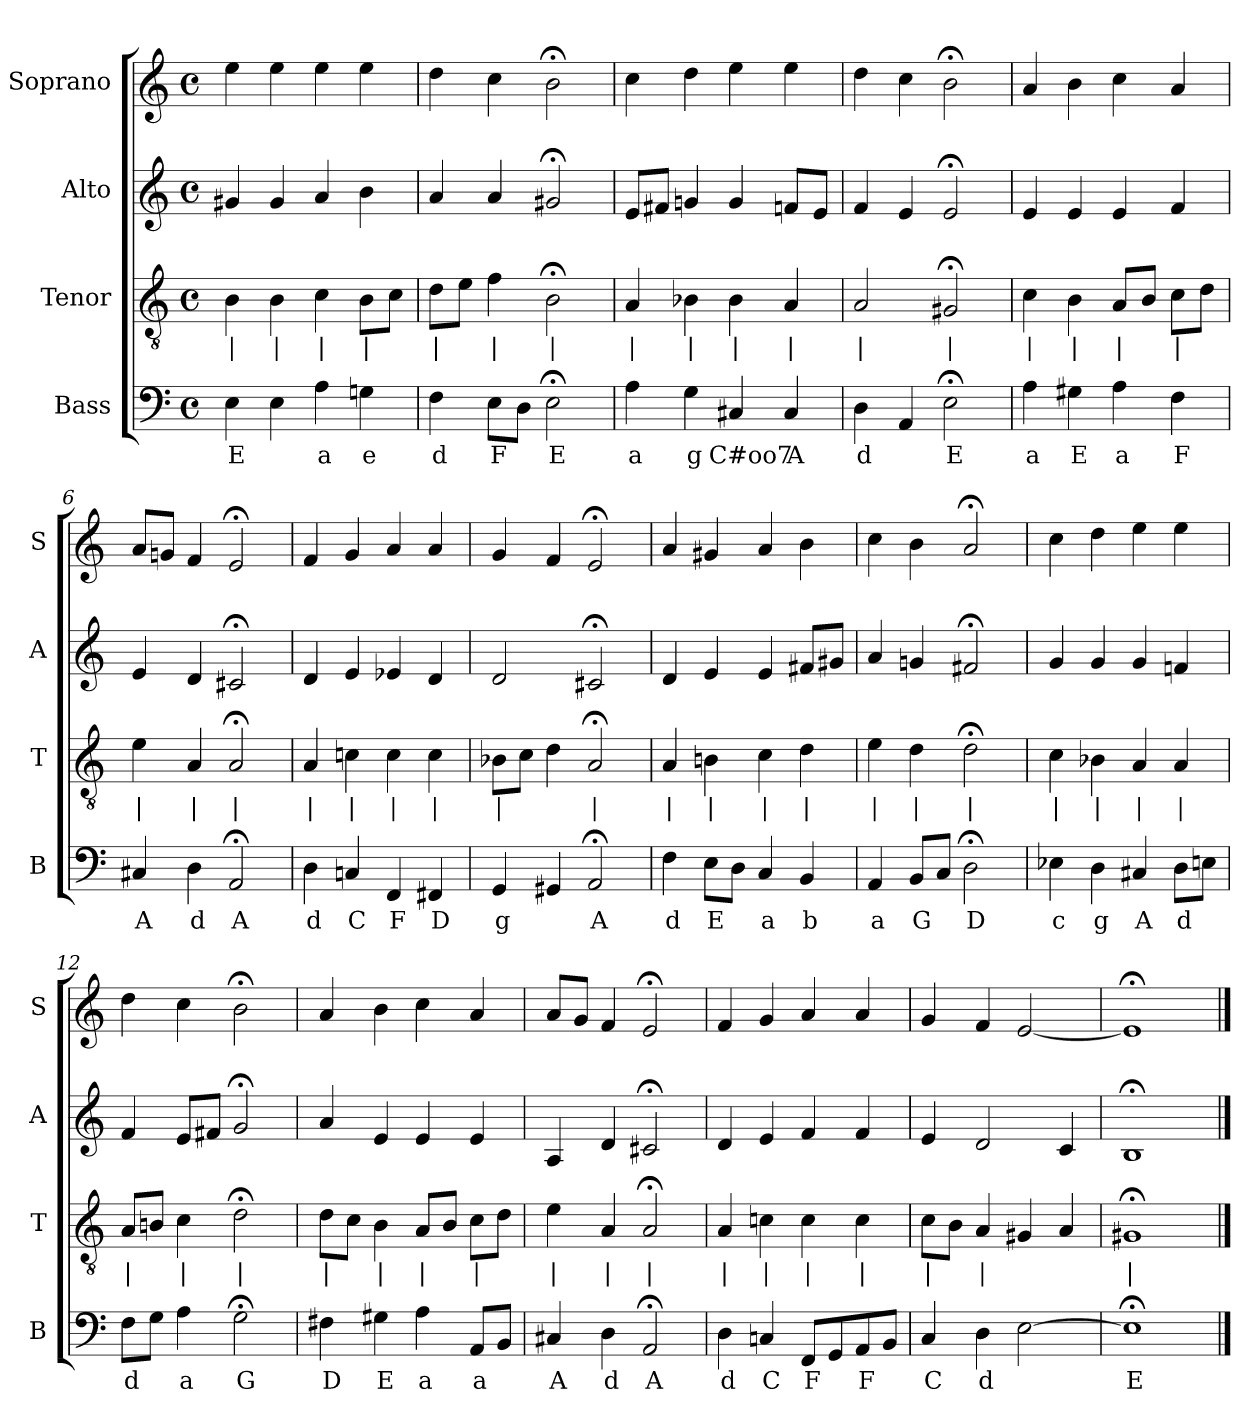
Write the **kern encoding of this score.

**kern	**text	**kern	**text	**kern	**kern
*part4	*part4	*part3	*part3	*part2	*part1
*staff4	*staff4	*staff3	*staff3	*staff2	*staff1
*I"Bass	*	*I"Tenor	*	*I"Alto	*I"Soprano
*I'B	*	*I'T	*	*I'A	*I'S
*clefF4	*	*clefGv2	*	*clefG2	*clefG2
*k[]	*	*k[]	*	*k[]	*k[]
*a:	*	*a:	*	*a:	*a:
*M4/4	*	*M4/4	*	*M4/4	*M4/4
*met(c)	*	*met(c)	*	*met(c)	*met(c)
*MM100	*	*MM100	*	*MM100	*MM100
=1	=1	=1	=1	=1	=1
4E	E	4B	|	4g#X	4ee
4E	.	4B	|	4g#	4ee
4A	a	4c	|	4a	4ee
4Gn	e	8BL	|	4b	4ee
.	.	8cJ	.	.	.
=2	=2	=2	=2	=2	=2
4F	d	8dL	|	4a	4dd
.	.	8eJ	.	.	.
8EL	F	4f	|	4a	4cc
8DJ	.	.	.	.	.
2E;<	E	2B;<	|	2g#X;<	2b;<
=3	=3	=3	=3	=3	=3
4A	a	4A	|	8eL	4cc
.	.	.	.	8f#XJ	.
4G	g	4B-X	|	4gn	4dd
4C#X	C#oo7	4B-	|	4g	4ee
4C#	A	4A	|	8fnL	4ee
.	.	.	.	8eJ	.
=4	=4	=4	=4	=4	=4
4D	d	2A	|	4f	4dd
4AA	.	.	.	4e	4cc
2E;<	E	2G#X;<	|	2e;<	2b;<
=5	=5	=5	=5	=5	=5
4A	a	4c	|	4e	4a
4G#X	E	4B	|	4e	4b
4A	a	8AL	|	4e	4cc
.	.	8BJ	.	.	.
4F	F	8cL	|	4f	4a
.	.	8dJ	.	.	.
=6	=6	=6	=6	=6	=6
4C#X	A	4e	|	4e	8aL
.	.	.	.	.	8gnJ
4D	d	4A	|	4d	4f
2AA;<	A	2A;<	|	2c#X;<	2e;<
=7	=7	=7	=7	=7	=7
4D	d	4A	|	4d	4f
4Cn	C	4cn	|	4e	4g
4FF	F	4c	|	4e-X	4a
4FF#X	D	4c	|	4d	4a
=8	=8	=8	=8	=8	=8
4GG	g	8B-XL	|	2d	4g
.	.	8cJ	.	.	.
4GG#X	.	4d	.	.	4f
2AA;<	A	2A;<	|	2c#X;<	2e;<
=9	=9	=9	=9	=9	=9
4F	d	4A	|	4d	4a
8EL	E	4Bn	|	4e	4g#X
8DJ	.	.	.	.	.
4C	a	4c	|	4e	4a
4BB	b	4d	|	8f#XL	4b
.	.	.	.	8g#XJ	.
=10	=10	=10	=10	=10	=10
4AA	a	4e	|	4a	4cc
8BBL	G	4d	|	4gn	4b
8CJ	.	.	.	.	.
2D;<	D	2d;<	|	2f#X;<	2a;<
=11	=11	=11	=11	=11	=11
4E-X	c	4c	|	4g	4cc
4D	g	4B-X	|	4g	4dd
4C#X	A	4A	|	4g	4ee
8DL	d	4A	|	4fn	4ee
8EnJ	.	.	.	.	.
=12	=12	=12	=12	=12	=12
8FL	d	8AL	|	4f	4dd
8GJ	.	8BnJ	.	.	.
4A	a	4c	|	8eL	4cc
.	.	.	.	8f#XJ	.
2G;<	G	2d;<	|	2g;<	2b;<
=13	=13	=13	=13	=13	=13
4F#X	D	8dL	|	4a	4a
.	.	8cJ	.	.	.
4G#X	E	4B	|	4e	4b
4A	a	8AL	|	4e	4cc
.	.	8BJ	.	.	.
8AAL	a	8cL	|	4e	4a
8BBJ	.	8dJ	.	.	.
=14	=14	=14	=14	=14	=14
4C#X	A	4e	|	4A	8aL
.	.	.	.	.	8gJ
4D	d	4A	|	4d	4f
2AA;<	A	2A;<	|	2c#X;<	2e;<
=15	=15	=15	=15	=15	=15
4D	d	4A	|	4d	4f
4Cn	C	4cn	|	4e	4g
8FFL	F	4c	|	4f	4a
8GG	.	.	.	.	.
8AA	F	4c	|	4f	4a
8BBJ	.	.	.	.	.
=16	=16	=16	=16	=16	=16
4C	C	8cL	|	4e	4g
.	.	8BJ	.	.	.
4D	d	4A	|	2d	4f
[2E	.	4G#X	.	.	[2e
.	.	4A	.	4c	.
=17	=17	=17	=17	=17	=17
1E;<]	E	1G#X;<	|	1B;<	1e;<]
==	==	==	==	==	==
*-	*-	*-	*-	*-	*-
